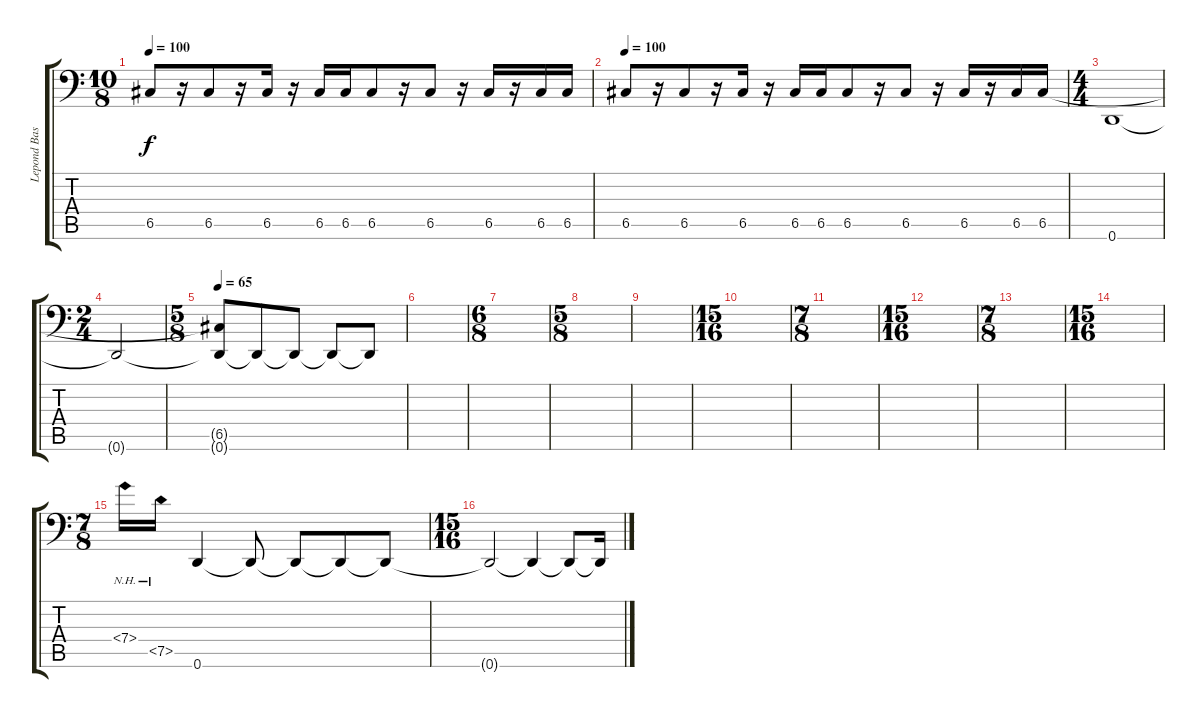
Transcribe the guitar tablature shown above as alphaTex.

\track ("Lepond Bass" "Lepond Bas") {instrument electricbassfinger}
\staff {score tabs}
\tuning (D3 A2 F2 C2 G1 D1) {hide}
\ts (10 8)
\tempo 100
\clef f4
\ks c
6.5.8{dy f} r.16 6.5.8 r.16 6.5.16 r.16 6.5.16 6.5.16 6.5.8 r.16 6.5.8 r.16 6.5.16 r.16 6.5.16 6.5.16 |
\tempo 100
6.5.8 r.16 6.5.8 r.16 6.5.16 r.16 6.5.16 6.5.16 6.5.8 r.16 6.5.8 r.16 6.5.16 r.16 6.5.16 6.5.16 |
\ts (4 4)
0.6.1 |
\ts (2 4)
0.6{t}.2 |
\ts (5 8)
\tempo 65
(6.5{t} 0.6{t}).8 0.6{t}.8 0.6{t}.8 0.6{t}.8 0.6{t}.8 |
|
\ts (6 8)
|
\ts (5 8)
|
|
\ts (15 16)
|
\ts (7 8)
|
\ts (15 16)
|
\ts (7 8)
|
\ts (15 16)
|
\ts (7 8)
7.4{nh}.16 7.5{nh}.16 0.6.4 0.6{t}.8 0.6{t}.8 0.6{t}.8 0.6{t}.8 |
\ts (15 16)
0.6{t}.2 0.6{t}.4 0.6{t}.8 0.6{t}.16
